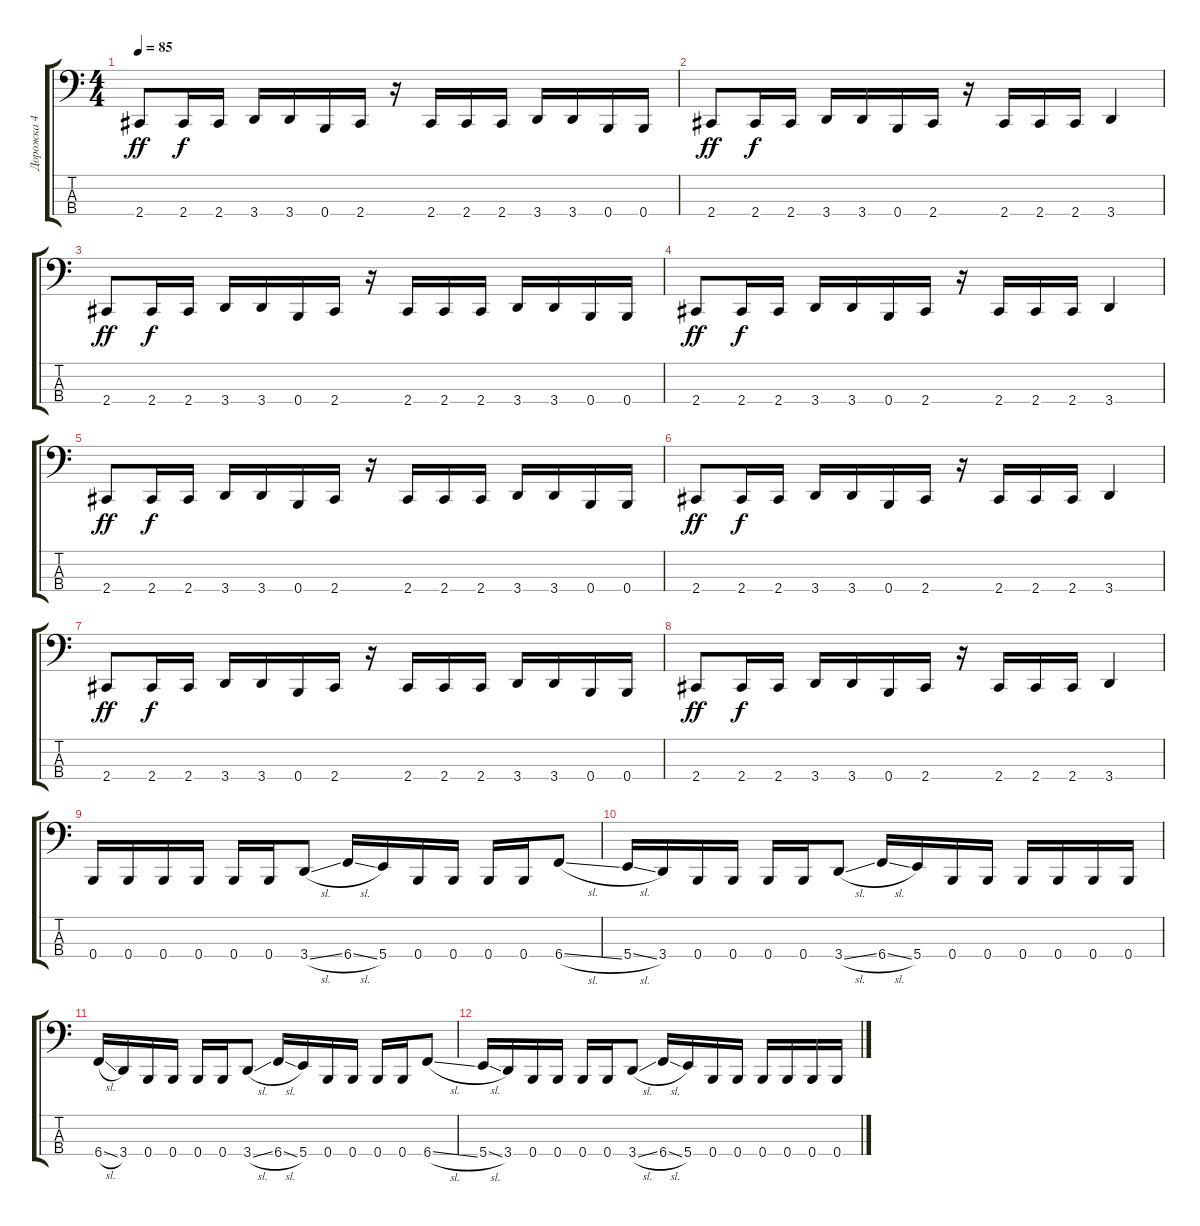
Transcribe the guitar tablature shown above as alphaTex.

\track ("Дорожка 4" "Дорожка 4") {instrument electricbassfinger}
\staff {score tabs}
\tuning (D2 A1 E1 B0) {hide}
\ts (4 4)
\tempo 85
\clef f4
\ks c
2.4.8{dy ff} 2.4.16{dy f} 2.4.16 3.4.16 3.4.16 0.4.16 2.4.16 r.16 2.4.16 2.4.16 2.4.16 3.4.16 3.4.16 0.4.16 0.4.16 |
2.4.8{dy ff} 2.4.16{dy f} 2.4.16 3.4.16 3.4.16 0.4.16 2.4.16 r.16 2.4.16 2.4.16 2.4.16 3.4.4 |
2.4.8{dy ff} 2.4.16{dy f} 2.4.16 3.4.16 3.4.16 0.4.16 2.4.16 r.16 2.4.16 2.4.16 2.4.16 3.4.16 3.4.16 0.4.16 0.4.16 |
2.4.8{dy ff} 2.4.16{dy f} 2.4.16 3.4.16 3.4.16 0.4.16 2.4.16 r.16 2.4.16 2.4.16 2.4.16 3.4.4 |
2.4.8{dy ff} 2.4.16{dy f} 2.4.16 3.4.16 3.4.16 0.4.16 2.4.16 r.16 2.4.16 2.4.16 2.4.16 3.4.16 3.4.16 0.4.16 0.4.16 |
2.4.8{dy ff} 2.4.16{dy f} 2.4.16 3.4.16 3.4.16 0.4.16 2.4.16 r.16 2.4.16 2.4.16 2.4.16 3.4.4 |
2.4.8{dy ff} 2.4.16{dy f} 2.4.16 3.4.16 3.4.16 0.4.16 2.4.16 r.16 2.4.16 2.4.16 2.4.16 3.4.16 3.4.16 0.4.16 0.4.16 |
2.4.8{dy ff} 2.4.16{dy f} 2.4.16 3.4.16 3.4.16 0.4.16 2.4.16 r.16 2.4.16 2.4.16 2.4.16 3.4.4 |
0.4.16 0.4.16 0.4.16 0.4.16 0.4.16 0.4.16 3.4{sl}.8 6.4{sl}.16 5.4.16 0.4.16 0.4.16 0.4.16 0.4.16 6.4{sl}.8 |
5.4{sl}.16 3.4.16 0.4.16 0.4.16 0.4.16 0.4.16 3.4{sl}.8 6.4{sl}.16 5.4.16 0.4.16 0.4.16 0.4.16 0.4.16 0.4.16 0.4.16 |
6.4{sl}.16 3.4.16 0.4.16 0.4.16 0.4.16 0.4.16 3.4{sl}.8 6.4{sl}.16 5.4.16 0.4.16 0.4.16 0.4.16 0.4.16 6.4{sl}.8 |
5.4{sl}.16 3.4.16 0.4.16 0.4.16 0.4.16 0.4.16 3.4{sl}.8 6.4{sl}.16 5.4.16 0.4.16 0.4.16 0.4.16 0.4.16 0.4.16 0.4.16
